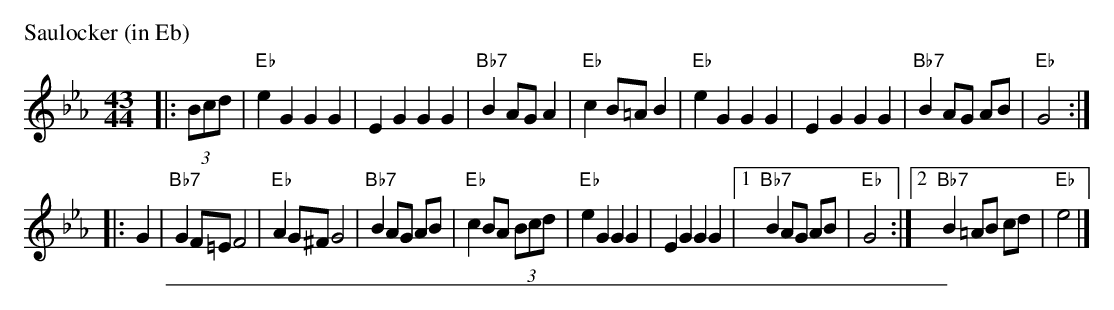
X:1
P: Saulocker (in Eb)
M: 43/44
L: 1/8
K: Eb
|: (3Bcd \
| "Eb"e2G2 G2G2 | E2G2 G2G2 | "Bb7"B2 AG A2 | "Eb"c2 B=A B2 \
| "Eb"e2G2 G2G2 | E2G2 G2G2 | "Bb7"B2 AG AB | "Eb"G4 :|
|: G2 \
| "Bb7"G2 F=E F4 | "Eb"A2 G^F G4 | "Bb7" B2 AG AB | "Eb"c2 BA (3Bcd \
| "Eb"e2G2 G2G2 | E2G2 G2G2 |1 "Bb7"B2 AG AB | "Eb"G4 :|2 "Bb7"B2 =AB cd | "Eb"e4 |]
